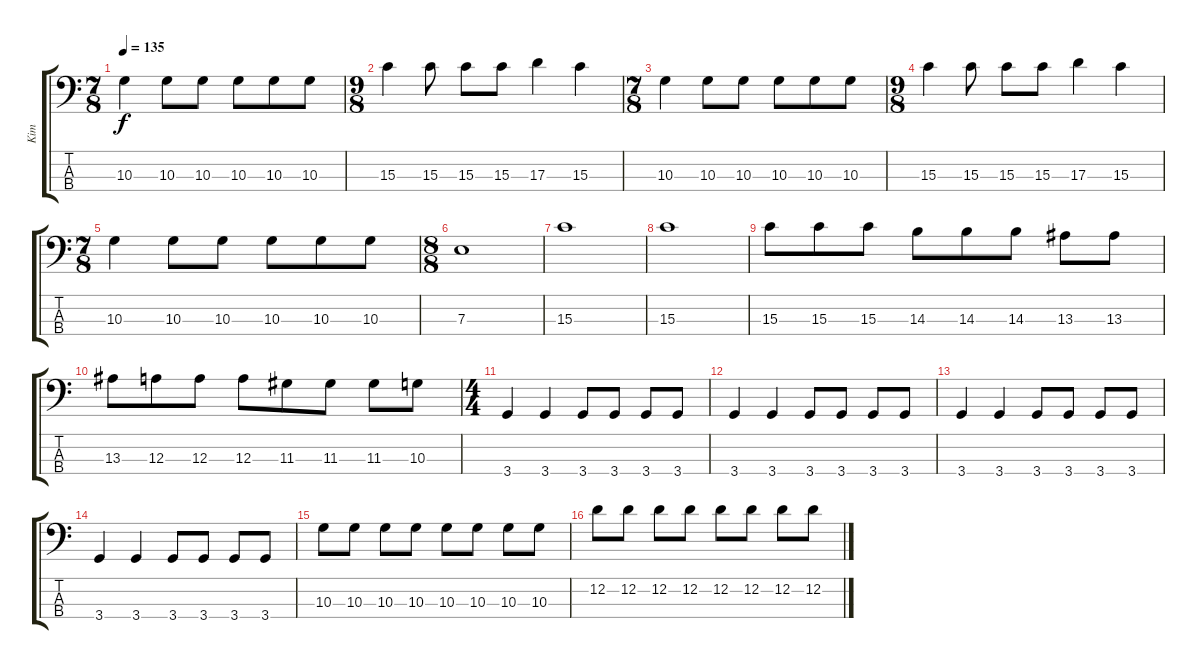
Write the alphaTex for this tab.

\track ("Kim" "Kim") {instrument electricbasspick}
\staff {score tabs}
\tuning (G2 D2 A1 E1) {hide}
\ts (7 8)
\tempo 135
\clef f4
\ks c
10.3.4{dy f} 10.3.8 10.3.8 10.3.8 10.3.8 10.3.8 |
\ts (9 8)
15.3.4 15.3.8 15.3.8 15.3.8 17.3.4 15.3.4 |
\ts (7 8)
10.3.4 10.3.8 10.3.8 10.3.8 10.3.8 10.3.8 |
\ts (9 8)
15.3.4 15.3.8 15.3.8 15.3.8 17.3.4 15.3.4 |
\ts (7 8)
10.3.4 10.3.8 10.3.8 10.3.8 10.3.8 10.3.8 |
\ts (8 8)
7.3.1 |
15.3.1 |
15.3.1 |
15.3.8 15.3.8 15.3.8 14.3.8 14.3.8 14.3.8 13.3.8 13.3.8 |
13.3.8 12.3.8 12.3.8 12.3.8 11.3.8 11.3.8 11.3.8 10.3.8 |
\ts (4 4)
3.4.4 3.4.4 3.4.8 3.4.8 3.4.8 3.4.8 |
3.4.4 3.4.4 3.4.8 3.4.8 3.4.8 3.4.8 |
3.4.4 3.4.4 3.4.8 3.4.8 3.4.8 3.4.8 |
3.4.4 3.4.4 3.4.8 3.4.8 3.4.8 3.4.8 |
10.3.8 10.3.8 10.3.8 10.3.8 10.3.8 10.3.8 10.3.8 10.3.8 |
12.2.8 12.2.8 12.2.8 12.2.8 12.2.8 12.2.8 12.2.8 12.2.8
